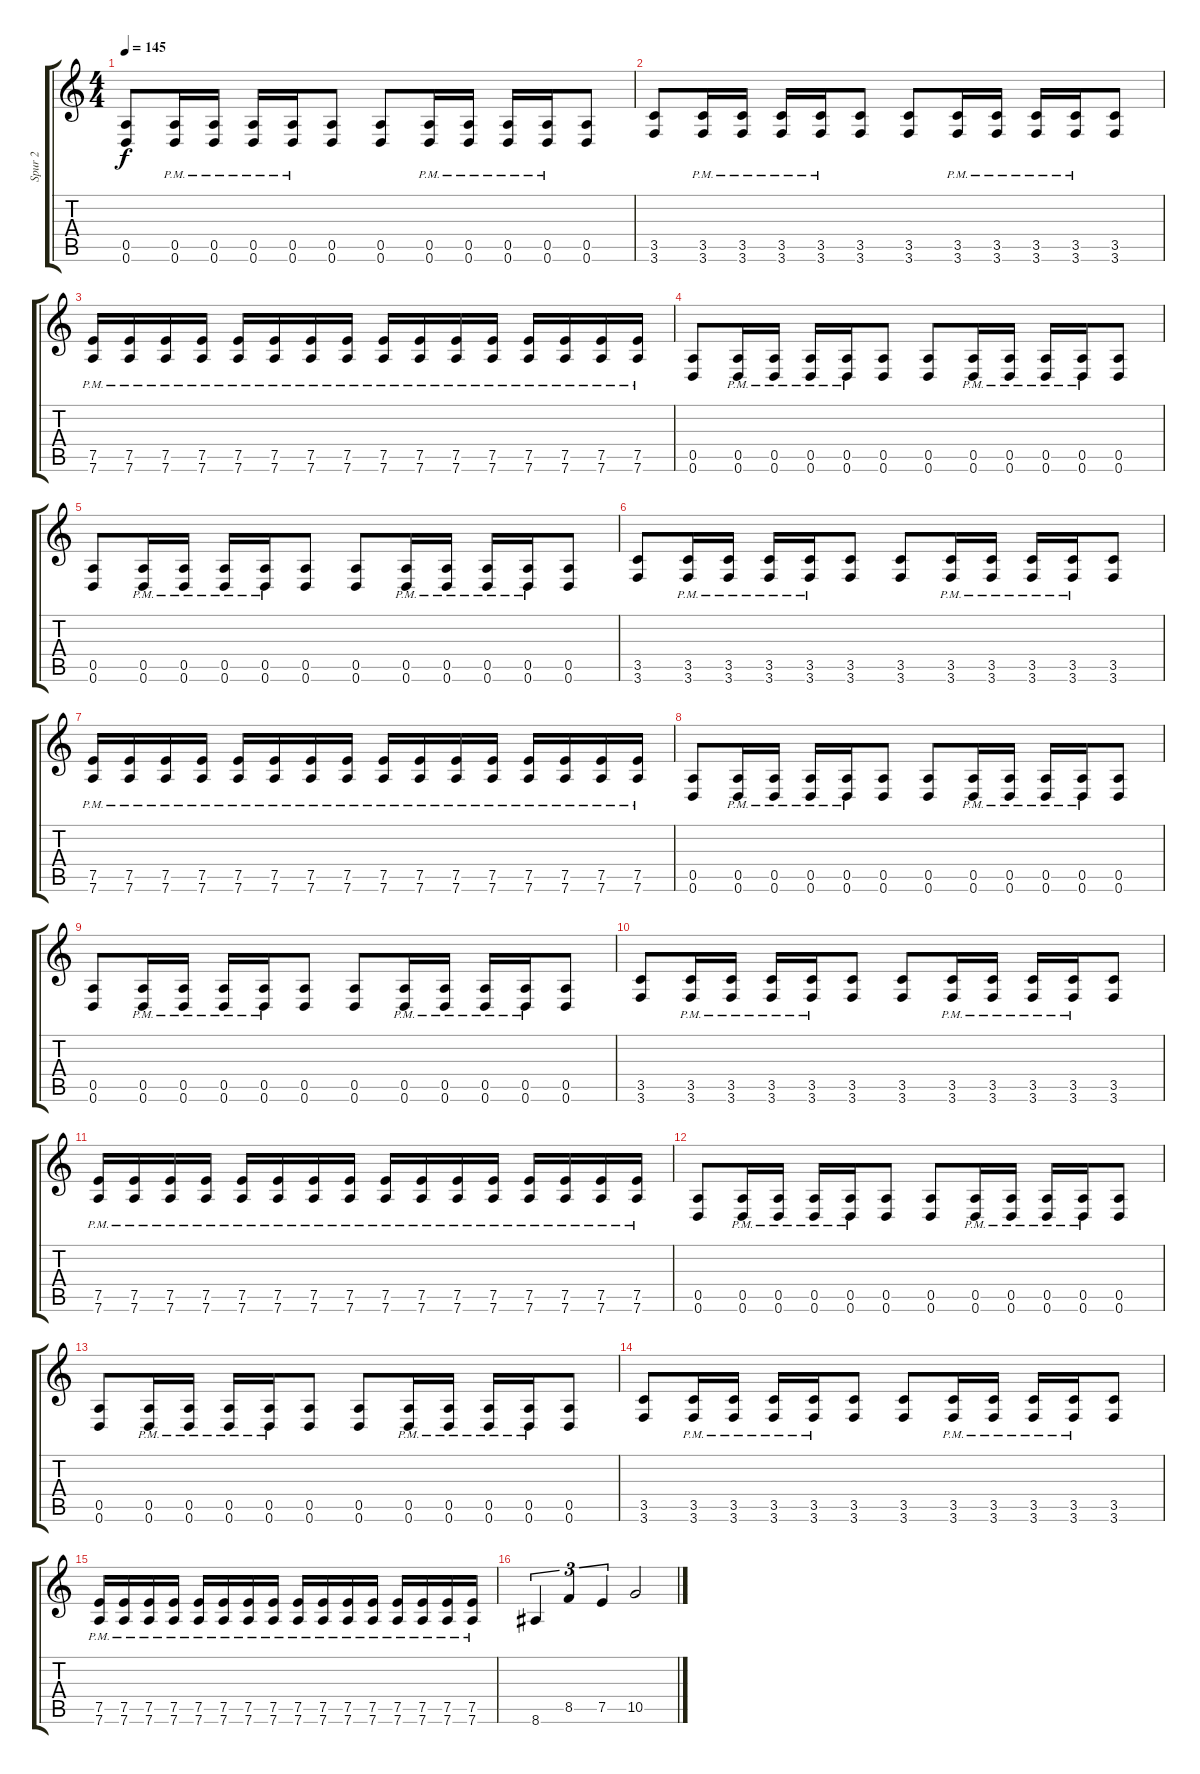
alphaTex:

\track ("Spur 2" "Spur 2") {instrument distortionguitar}
\staff {score tabs}
\tuning (E4 B3 G3 D3 A2 D2) {hide}
\ts (4 4)
\tempo 145
\clef g2
\ks c
(0.5 0.6).8{dy f} (0.5{pm} 0.6{pm}).16 (0.5{pm} 0.6{pm}).16 (0.5{pm} 0.6{pm}).16 (0.5{pm} 0.6{pm}).16 (0.5 0.6).8 (0.5 0.6).8 (0.5{pm} 0.6{pm}).16 (0.5{pm} 0.6{pm}).16 (0.5{pm} 0.6{pm}).16 (0.5{pm} 0.6{pm}).16 (0.5 0.6).8 |
(3.5 3.6).8 (3.5{pm} 3.6{pm}).16 (3.5{pm} 3.6{pm}).16 (3.5{pm} 3.6{pm}).16 (3.5{pm} 3.6{pm}).16 (3.5 3.6).8 (3.5 3.6).8 (3.5{pm} 3.6{pm}).16 (3.5{pm} 3.6{pm}).16 (3.5{pm} 3.6{pm}).16 (3.5{pm} 3.6{pm}).16 (3.5 3.6).8 |
(7.5{pm} 7.6{pm}).16 (7.5{pm} 7.6{pm}).16 (7.5{pm} 7.6{pm}).16 (7.5{pm} 7.6{pm}).16 (7.5{pm} 7.6{pm}).16 (7.5{pm} 7.6{pm}).16 (7.5{pm} 7.6{pm}).16 (7.5{pm} 7.6{pm}).16 (7.5{pm} 7.6{pm}).16 (7.5{pm} 7.6{pm}).16 (7.5{pm} 7.6{pm}).16 (7.5{pm} 7.6{pm}).16 (7.5{pm} 7.6{pm}).16 (7.5{pm} 7.6{pm}).16 (7.5{pm} 7.6{pm}).16 (7.5{pm} 7.6{pm}).16 |
(0.5 0.6).8 (0.5{pm} 0.6{pm}).16 (0.5{pm} 0.6{pm}).16 (0.5{pm} 0.6{pm}).16 (0.5{pm} 0.6{pm}).16 (0.5 0.6).8 (0.5 0.6).8 (0.5{pm} 0.6{pm}).16 (0.5{pm} 0.6{pm}).16 (0.5{pm} 0.6{pm}).16 (0.5{pm} 0.6{pm}).16 (0.5 0.6).8 |
(0.5 0.6).8 (0.5{pm} 0.6{pm}).16 (0.5{pm} 0.6{pm}).16 (0.5{pm} 0.6{pm}).16 (0.5{pm} 0.6{pm}).16 (0.5 0.6).8 (0.5 0.6).8 (0.5{pm} 0.6{pm}).16 (0.5{pm} 0.6{pm}).16 (0.5{pm} 0.6{pm}).16 (0.5{pm} 0.6{pm}).16 (0.5 0.6).8 |
(3.5 3.6).8 (3.5{pm} 3.6{pm}).16 (3.5{pm} 3.6{pm}).16 (3.5{pm} 3.6{pm}).16 (3.5{pm} 3.6{pm}).16 (3.5 3.6).8 (3.5 3.6).8 (3.5{pm} 3.6{pm}).16 (3.5{pm} 3.6{pm}).16 (3.5{pm} 3.6{pm}).16 (3.5{pm} 3.6{pm}).16 (3.5 3.6).8 |
(7.5{pm} 7.6{pm}).16 (7.5{pm} 7.6{pm}).16 (7.5{pm} 7.6{pm}).16 (7.5{pm} 7.6{pm}).16 (7.5{pm} 7.6{pm}).16 (7.5{pm} 7.6{pm}).16 (7.5{pm} 7.6{pm}).16 (7.5{pm} 7.6{pm}).16 (7.5{pm} 7.6{pm}).16 (7.5{pm} 7.6{pm}).16 (7.5{pm} 7.6{pm}).16 (7.5{pm} 7.6{pm}).16 (7.5{pm} 7.6{pm}).16 (7.5{pm} 7.6{pm}).16 (7.5{pm} 7.6{pm}).16 (7.5{pm} 7.6{pm}).16 |
(0.5 0.6).8 (0.5{pm} 0.6{pm}).16 (0.5{pm} 0.6{pm}).16 (0.5{pm} 0.6{pm}).16 (0.5{pm} 0.6{pm}).16 (0.5 0.6).8 (0.5 0.6).8 (0.5{pm} 0.6{pm}).16 (0.5{pm} 0.6{pm}).16 (0.5{pm} 0.6{pm}).16 (0.5{pm} 0.6{pm}).16 (0.5 0.6).8 |
(0.5 0.6).8 (0.5{pm} 0.6{pm}).16 (0.5{pm} 0.6{pm}).16 (0.5{pm} 0.6{pm}).16 (0.5{pm} 0.6{pm}).16 (0.5 0.6).8 (0.5 0.6).8 (0.5{pm} 0.6{pm}).16 (0.5{pm} 0.6{pm}).16 (0.5{pm} 0.6{pm}).16 (0.5{pm} 0.6{pm}).16 (0.5 0.6).8 |
(3.5 3.6).8 (3.5{pm} 3.6{pm}).16 (3.5{pm} 3.6{pm}).16 (3.5{pm} 3.6{pm}).16 (3.5{pm} 3.6{pm}).16 (3.5 3.6).8 (3.5 3.6).8 (3.5{pm} 3.6{pm}).16 (3.5{pm} 3.6{pm}).16 (3.5{pm} 3.6{pm}).16 (3.5{pm} 3.6{pm}).16 (3.5 3.6).8 |
(7.5{pm} 7.6{pm}).16 (7.5{pm} 7.6{pm}).16 (7.5{pm} 7.6{pm}).16 (7.5{pm} 7.6{pm}).16 (7.5{pm} 7.6{pm}).16 (7.5{pm} 7.6{pm}).16 (7.5{pm} 7.6{pm}).16 (7.5{pm} 7.6{pm}).16 (7.5{pm} 7.6{pm}).16 (7.5{pm} 7.6{pm}).16 (7.5{pm} 7.6{pm}).16 (7.5{pm} 7.6{pm}).16 (7.5{pm} 7.6{pm}).16 (7.5{pm} 7.6{pm}).16 (7.5{pm} 7.6{pm}).16 (7.5{pm} 7.6{pm}).16 |
(0.5 0.6).8 (0.5{pm} 0.6{pm}).16 (0.5{pm} 0.6{pm}).16 (0.5{pm} 0.6{pm}).16 (0.5{pm} 0.6{pm}).16 (0.5 0.6).8 (0.5 0.6).8 (0.5{pm} 0.6{pm}).16 (0.5{pm} 0.6{pm}).16 (0.5{pm} 0.6{pm}).16 (0.5{pm} 0.6{pm}).16 (0.5 0.6).8 |
(0.5 0.6).8 (0.5{pm} 0.6{pm}).16 (0.5{pm} 0.6{pm}).16 (0.5{pm} 0.6{pm}).16 (0.5{pm} 0.6{pm}).16 (0.5 0.6).8 (0.5 0.6).8 (0.5{pm} 0.6{pm}).16 (0.5{pm} 0.6{pm}).16 (0.5{pm} 0.6{pm}).16 (0.5{pm} 0.6{pm}).16 (0.5 0.6).8 |
(3.5 3.6).8 (3.5{pm} 3.6{pm}).16 (3.5{pm} 3.6{pm}).16 (3.5{pm} 3.6{pm}).16 (3.5{pm} 3.6{pm}).16 (3.5 3.6).8 (3.5 3.6).8 (3.5{pm} 3.6{pm}).16 (3.5{pm} 3.6{pm}).16 (3.5{pm} 3.6{pm}).16 (3.5{pm} 3.6{pm}).16 (3.5 3.6).8 |
(7.5{pm} 7.6{pm}).16 (7.5{pm} 7.6{pm}).16 (7.5{pm} 7.6{pm}).16 (7.5{pm} 7.6{pm}).16 (7.5{pm} 7.6{pm}).16 (7.5{pm} 7.6{pm}).16 (7.5{pm} 7.6{pm}).16 (7.5{pm} 7.6{pm}).16 (7.5{pm} 7.6{pm}).16 (7.5{pm} 7.6{pm}).16 (7.5{pm} 7.6{pm}).16 (7.5{pm} 7.6{pm}).16 (7.5{pm} 7.6{pm}).16 (7.5{pm} 7.6{pm}).16 (7.5{pm} 7.6{pm}).16 (7.5{pm} 7.6{pm}).16 |
8.6.4{tu (3 2)} 8.5.4{tu (3 2)} 7.5.4{tu (3 2)} 10.5.2
